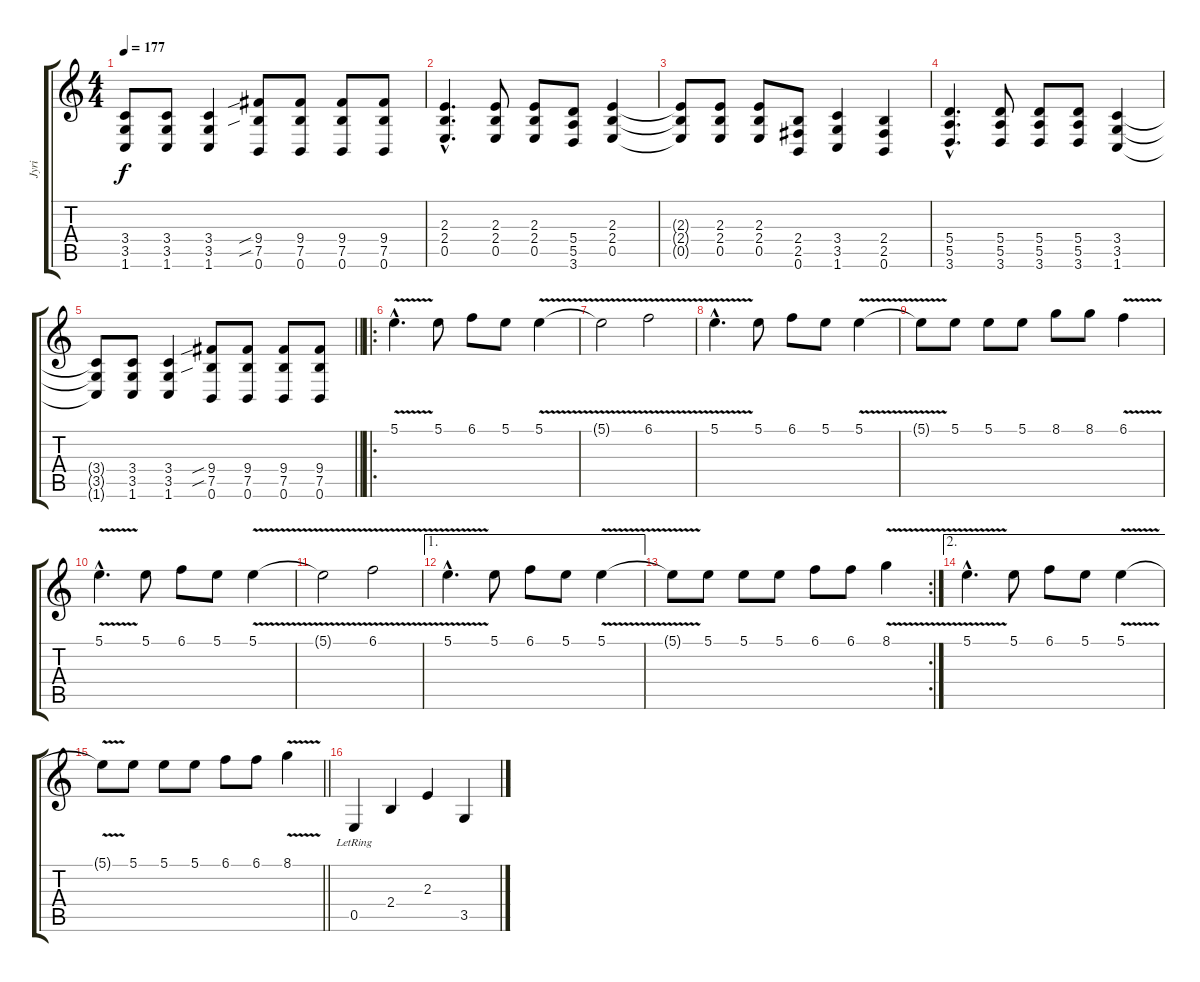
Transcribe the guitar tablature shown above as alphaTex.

\track ("Jyri" "Jyri") {instrument distortionguitar}
\staff {score tabs}
\tuning (B3 Gb3 D3 A2 E2 B1) {hide}
\ts (4 4)
\tempo 177
\clef g2
\ks c
(3.4{t} 3.5{t} 1.6{t}).8{dy f} (3.4 3.5 1.6).8 (3.4 3.5 1.6).4 (9.4{sib} 7.5{sib} 0.6).8 (9.4 7.5 0.6).8 (9.4 7.5 0.6).8 (9.4 7.5 0.6).8 |
(2.3{hac} 2.4{hac} 0.5{hac}).4{d} (2.3 2.4 0.5).8 (2.3 2.4 0.5).8 (5.4 5.5 3.6).8 (2.3 2.4 0.5).4 |
(2.3{t} 2.4{t} 0.5{t}).8 (2.3 2.4 0.5).8 (2.3 2.4 0.5).8 (2.4 2.5 0.6).8 (3.4 3.5 1.6).4 (2.4 2.5 0.6).4 |
(5.4{hac} 5.5{hac} 3.6{hac}).4{d} (5.4 5.5 3.6).8 (5.4 5.5 3.6).8 (5.4 5.5 3.6).8 (3.4 3.5 1.6).4 |
\barLineRight lightlight
(3.4{t} 3.5{t} 1.6{t}).8 (3.4 3.5 1.6).8 (3.4 3.5 1.6).4 (9.4{sib} 7.5{sib} 0.6).8 (9.4 7.5 0.6).8 (9.4 7.5 0.6).8 (9.4 7.5 0.6).8 |
\ro
5.1{v hac}.4{d} 5.1.8 6.1.8 5.1.8 5.1{v}.4 |
5.1{t}.2 6.1{v}.2 |
5.1{v hac}.4{d} 5.1.8 6.1.8 5.1.8 5.1{v}.4 |
5.1{t}.8 5.1.8 5.1.8 5.1.8 8.1.8 8.1.8 6.1{v}.4 |
5.1{v hac}.4{d} 5.1.8 6.1.8 5.1.8 5.1{v}.4 |
5.1{t}.2 6.1{v}.2 |
\ae 1
5.1{v hac}.4{d} 5.1.8 6.1.8 5.1.8 5.1{v}.4 |
\rc 2
5.1{t}.8 5.1.8 5.1.8 5.1.8 6.1.8 6.1.8 8.1{v}.4 |
\ae 2
5.1{v hac}.4{d} 5.1.8 6.1.8 5.1.8 5.1{v}.4 |
\barLineRight lightlight
5.1{t}.8 5.1.8 5.1.8 5.1.8 6.1.8 6.1.8 8.1{v}.4 |
0.5{lr}.4{volume 16 instrument electricguitarjazz} 2.4.4 2.3.4 3.5.4
